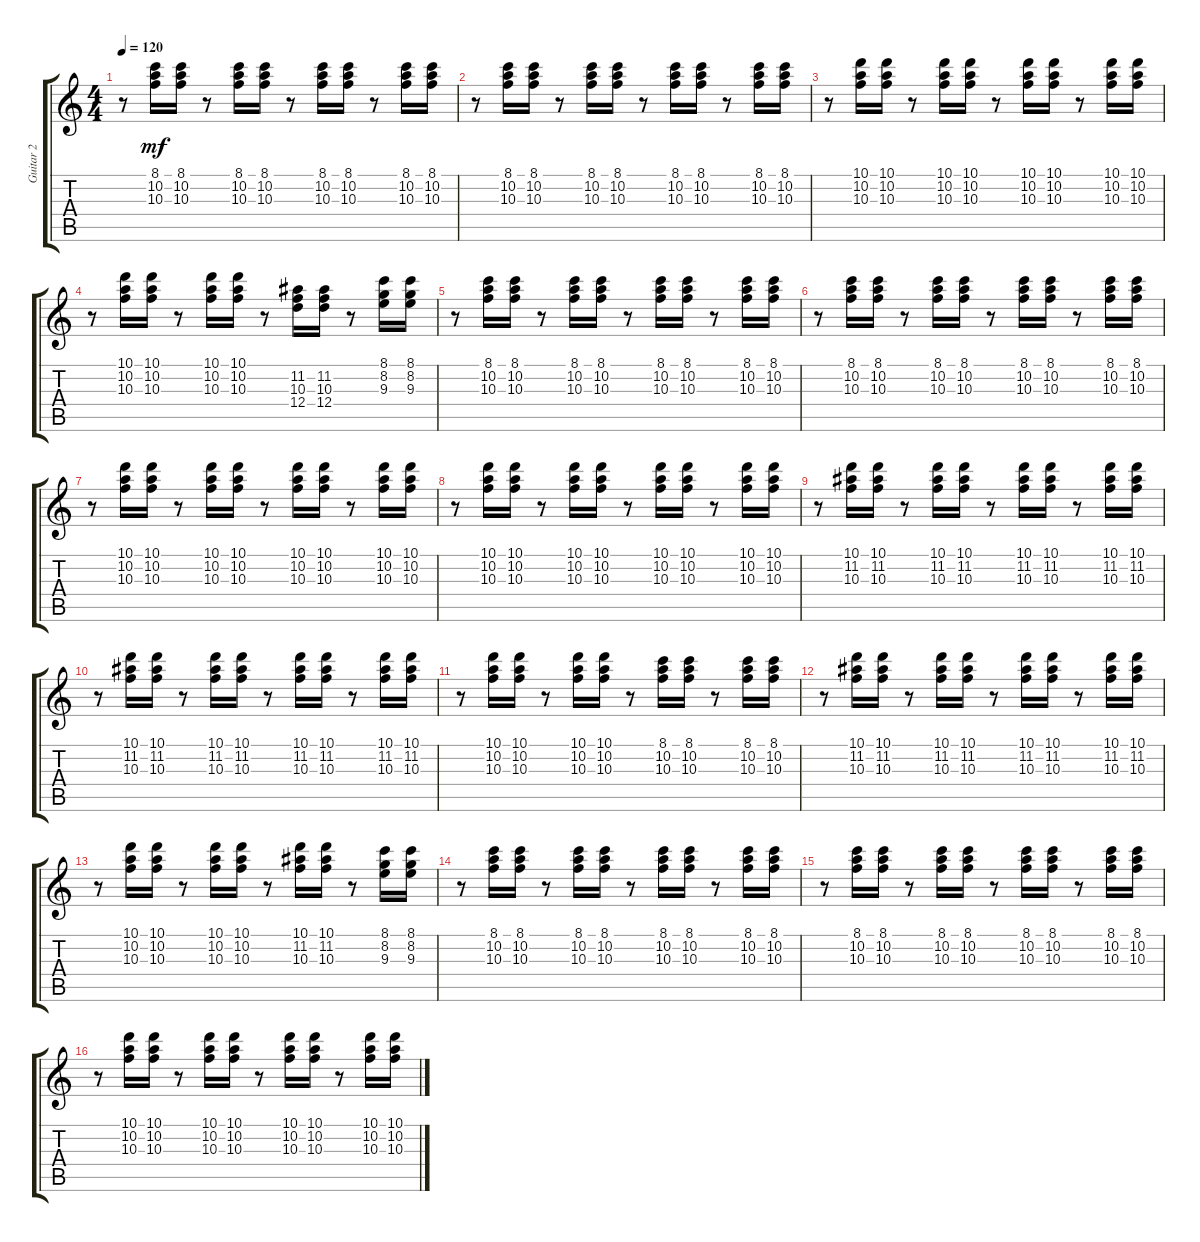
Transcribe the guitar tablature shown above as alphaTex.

\track ("Guitar 2" "Guitar 2") {instrument distortionguitar}
\staff {score tabs}
\tuning (E4 B3 G3 D3 A2 E2) {hide}
\ts (4 4)
\tempo 120
\clef g2
\ks c
r.8{dy mf} (8.1 10.2 10.3).16 (8.1 10.2 10.3).16 r.8 (8.1 10.2 10.3).16 (8.1 10.2 10.3).16 r.8 (8.1 10.2 10.3).16 (8.1 10.2 10.3).16 r.8 (8.1 10.2 10.3).16 (8.1 10.2 10.3).16 |
r.8 (8.1 10.2 10.3).16 (8.1 10.2 10.3).16 r.8 (8.1 10.2 10.3).16 (8.1 10.2 10.3).16 r.8 (8.1 10.2 10.3).16 (8.1 10.2 10.3).16 r.8 (8.1 10.2 10.3).16 (8.1 10.2 10.3).16 |
r.8 (10.1 10.2 10.3).16 (10.1 10.2 10.3).16 r.8 (10.1 10.2 10.3).16 (10.1 10.2 10.3).16 r.8 (10.1 10.2 10.3).16 (10.1 10.2 10.3).16 r.8 (10.1 10.2 10.3).16 (10.1 10.2 10.3).16 |
r.8 (10.1 10.2 10.3).16 (10.1 10.2 10.3).16 r.8 (10.1 10.2 10.3).16 (10.1 10.2 10.3).16 r.8 (11.2 10.3 12.4).16 (11.2 10.3 12.4).16 r.8 (8.1 8.2 9.3).16 (8.1 8.2 9.3).16 |
r.8 (8.1 10.2 10.3).16 (8.1 10.2 10.3).16 r.8 (8.1 10.2 10.3).16 (8.1 10.2 10.3).16 r.8 (8.1 10.2 10.3).16 (8.1 10.2 10.3).16 r.8 (8.1 10.2 10.3).16 (8.1 10.2 10.3).16 |
r.8 (8.1 10.2 10.3).16 (8.1 10.2 10.3).16 r.8 (8.1 10.2 10.3).16 (8.1 10.2 10.3).16 r.8 (8.1 10.2 10.3).16 (8.1 10.2 10.3).16 r.8 (8.1 10.2 10.3).16 (8.1 10.2 10.3).16 |
r.8 (10.1 10.2 10.3).16 (10.1 10.2 10.3).16 r.8 (10.1 10.2 10.3).16 (10.1 10.2 10.3).16 r.8 (10.1 10.2 10.3).16 (10.1 10.2 10.3).16 r.8 (10.1 10.2 10.3).16 (10.1 10.2 10.3).16 |
r.8 (10.1 10.2 10.3).16 (10.1 10.2 10.3).16 r.8 (10.1 10.2 10.3).16 (10.1 10.2 10.3).16 r.8 (10.1 10.2 10.3).16 (10.1 10.2 10.3).16 r.8 (10.1 10.2 10.3).16 (10.1 10.2 10.3).16 |
r.8 (10.1 11.2 10.3).16 (10.1 11.2 10.3).16 r.8 (10.1 11.2 10.3).16 (10.1 11.2 10.3).16 r.8 (10.1 11.2 10.3).16 (10.1 11.2 10.3).16 r.8 (10.1 11.2 10.3).16 (10.1 11.2 10.3).16 |
r.8 (10.1 11.2 10.3).16 (10.1 11.2 10.3).16 r.8 (10.1 11.2 10.3).16 (10.1 11.2 10.3).16 r.8 (10.1 11.2 10.3).16 (10.1 11.2 10.3).16 r.8 (10.1 11.2 10.3).16 (10.1 11.2 10.3).16 |
r.8 (10.1 10.2 10.3).16 (10.1 10.2 10.3).16 r.8 (10.1 10.2 10.3).16 (10.1 10.2 10.3).16 r.8 (8.1 10.2 10.3).16 (8.1 10.2 10.3).16 r.8 (8.1 10.2 10.3).16 (8.1 10.2 10.3).16 |
r.8 (10.1 11.2 10.3).16 (10.1 11.2 10.3).16 r.8 (10.1 11.2 10.3).16 (10.1 11.2 10.3).16 r.8 (10.1 11.2 10.3).16 (10.1 11.2 10.3).16 r.8 (10.1 11.2 10.3).16 (10.1 11.2 10.3).16 |
r.8 (10.1 10.2 10.3).16 (10.1 10.2 10.3).16 r.8 (10.1 10.2 10.3).16 (10.1 10.2 10.3).16 r.8 (10.1 11.2 10.3).16 (10.1 11.2 10.3).16 r.8 (8.1 8.2 9.3).16 (8.1 8.2 9.3).16 |
r.8 (8.1 10.2 10.3).16 (8.1 10.2 10.3).16 r.8 (8.1 10.2 10.3).16 (8.1 10.2 10.3).16 r.8 (8.1 10.2 10.3).16 (8.1 10.2 10.3).16 r.8 (8.1 10.2 10.3).16 (8.1 10.2 10.3).16 |
r.8 (8.1 10.2 10.3).16 (8.1 10.2 10.3).16 r.8 (8.1 10.2 10.3).16 (8.1 10.2 10.3).16 r.8 (8.1 10.2 10.3).16 (8.1 10.2 10.3).16 r.8 (8.1 10.2 10.3).16 (8.1 10.2 10.3).16 |
r.8 (10.1 10.2 10.3).16 (10.1 10.2 10.3).16 r.8 (10.1 10.2 10.3).16 (10.1 10.2 10.3).16 r.8 (10.1 10.2 10.3).16 (10.1 10.2 10.3).16 r.8 (10.1 10.2 10.3).16 (10.1 10.2 10.3).16
